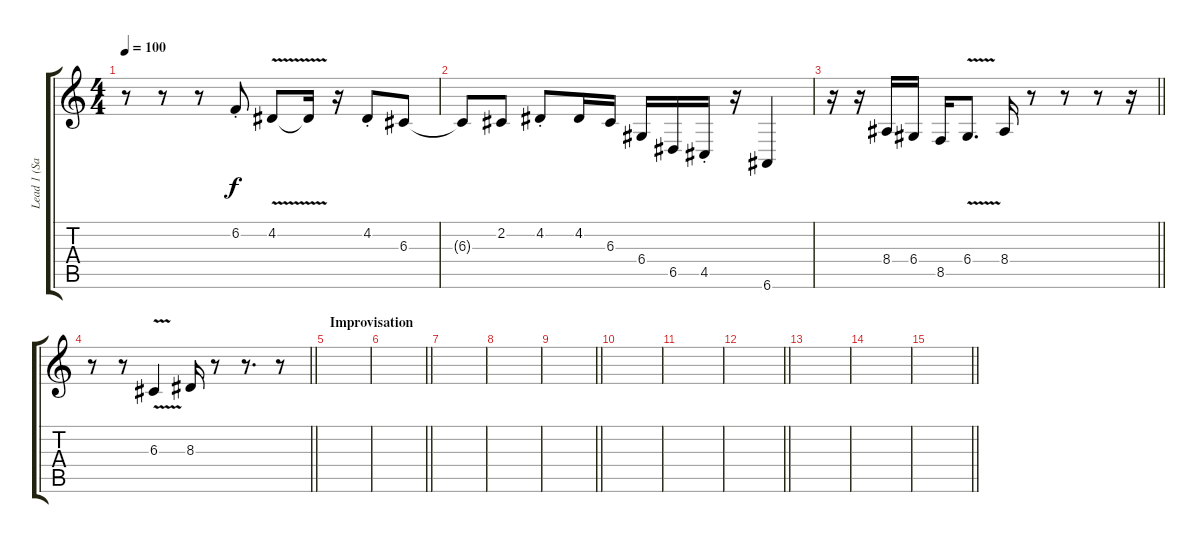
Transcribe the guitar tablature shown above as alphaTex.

\track ("Lead 1 (Saxophone)" "Lead 1 (Sa") {instrument tenorsax}
\staff {score tabs}
\tuning (E4 B3 G3 D3 A2 E2) {hide}
\ts (4 4)
\tempo 100
\clef g2
\ks c
r.8{dy f} r.8 r.8 6.2{st}.8 4.2{v}.8 4.2{t}.16 r.16 4.2{st}.8 6.3.8 |
6.3{t}.8 2.2.8 4.2{st}.8 4.2.16 6.3.16 6.4.16 6.5.16 4.5{st}.16 r.16 6.6.4 |
\barLineRight lightlight
r.16 r.16 8.4.16 6.4.16 8.5.16 6.4{v}.8{d} 8.4.16 r.8 r.8 r.8 r.16 |
\barLineRight lightlight
r.8 r.8 6.3{v}.4 8.3.16 r.8 r.8{d} r.8 |
\section ("" "Improvisation")
|
\barLineRight lightlight
|
|
|
\barLineRight lightlight
|
|
|
\barLineRight lightlight
|
|
|
\barLineRight lightlight
